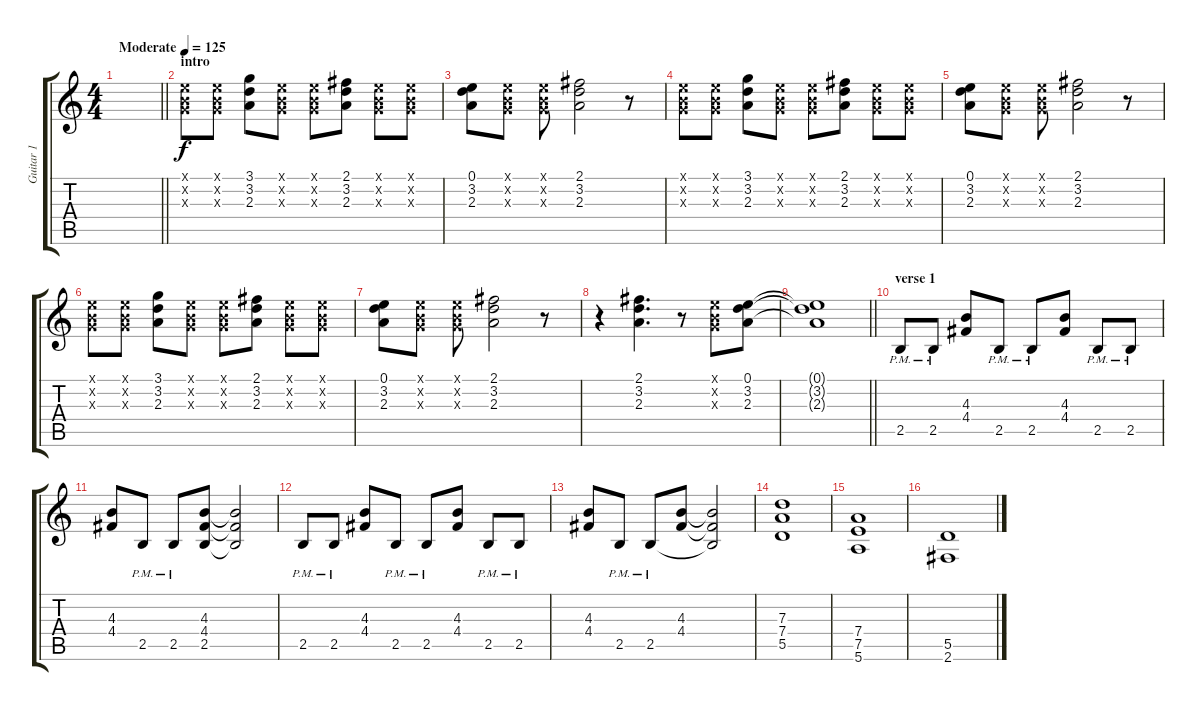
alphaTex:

\track ("Guitar 1" "Guitar 1") {instrument distortionguitar}
\staff {score tabs}
\tuning (E4 B3 G3 D3 A2 E2) {hide}
\ts (4 4)
\tempo (125 "Moderate")
\clef g2
\barLineRight lightlight
\ks c
|
\section ("" "intro")
(0.1{x} 0.2{x} 0.3{x}).8 (0.1{x} 0.2{x} 0.3{x}).8 (3.1 3.2 2.3).8 (0.1{x} 0.2{x} 0.3{x}).8 (0.1{x} 0.2{x} 0.3{x}).8 (2.1 3.2 2.3).8 (0.1{x} 0.2{x} 0.3{x}).8 (0.1{x} 0.2{x} 0.3{x}).8 |
(0.1 3.2 2.3).8 (0.1{x} 0.2{x} 0.3{x}).8 (0.1{x} 0.2{x} 0.3{x}).8 (2.1 3.2 2.3).2 r.8 |
(0.1{x} 0.2{x} 0.3{x}).8 (0.1{x} 0.2{x} 0.3{x}).8 (3.1 3.2 2.3).8 (0.1{x} 0.2{x} 0.3{x}).8 (0.1{x} 0.2{x} 0.3{x}).8 (2.1 3.2 2.3).8 (0.1{x} 0.2{x} 0.3{x}).8 (0.1{x} 0.2{x} 0.3{x}).8 |
(0.1 3.2 2.3).8 (0.1{x} 0.2{x} 0.3{x}).8 (0.1{x} 0.2{x} 0.3{x}).8 (2.1 3.2 2.3).2 r.8 |
(0.1{x} 0.2{x} 0.3{x}).8 (0.1{x} 0.2{x} 0.3{x}).8 (3.1 3.2 2.3).8 (0.1{x} 0.2{x} 0.3{x}).8 (0.1{x} 0.2{x} 0.3{x}).8 (2.1 3.2 2.3).8 (0.1{x} 0.2{x} 0.3{x}).8 (0.1{x} 0.2{x} 0.3{x}).8 |
(0.1 3.2 2.3).8 (0.1{x} 0.2{x} 0.3{x}).8 (0.1{x} 0.2{x} 0.3{x}).8 (2.1 3.2 2.3).2 r.8 |
r.4 (2.1 3.2 2.3).4{d} r.8 (0.1{x} 0.2{x} 0.3{x}).8 (0.1 3.2 2.3).8 |
\barLineRight lightlight
(0.1{t} 3.2{t} 2.3{t}).1 |
\section ("" "verse 1")
2.5{pm}.8 2.5{pm}.8 (4.3 4.4).8 2.5{pm}.8 2.5{pm}.8 (4.3 4.4).8 2.5{pm}.8 2.5{pm}.8 |
(4.3 4.4).8 2.5{pm}.8 2.5{pm}.8 (4.3 4.4 2.5).8 (4.3{t} 4.4{t} 2.5{t}).2 |
2.5{pm}.8 2.5{pm}.8 (4.3 4.4).8 2.5{pm}.8 2.5{pm}.8 (4.3 4.4).8 2.5{pm}.8 2.5{pm}.8 |
(4.3 4.4).8 2.5{pm}.8 2.5{pm}.8 (4.3 4.4).8 (4.3{t} 4.4{t} 2.5{t}).2 |
(7.3 7.4 5.5).1 |
(7.4 7.5 5.6).1 |
(5.5 2.6).1
